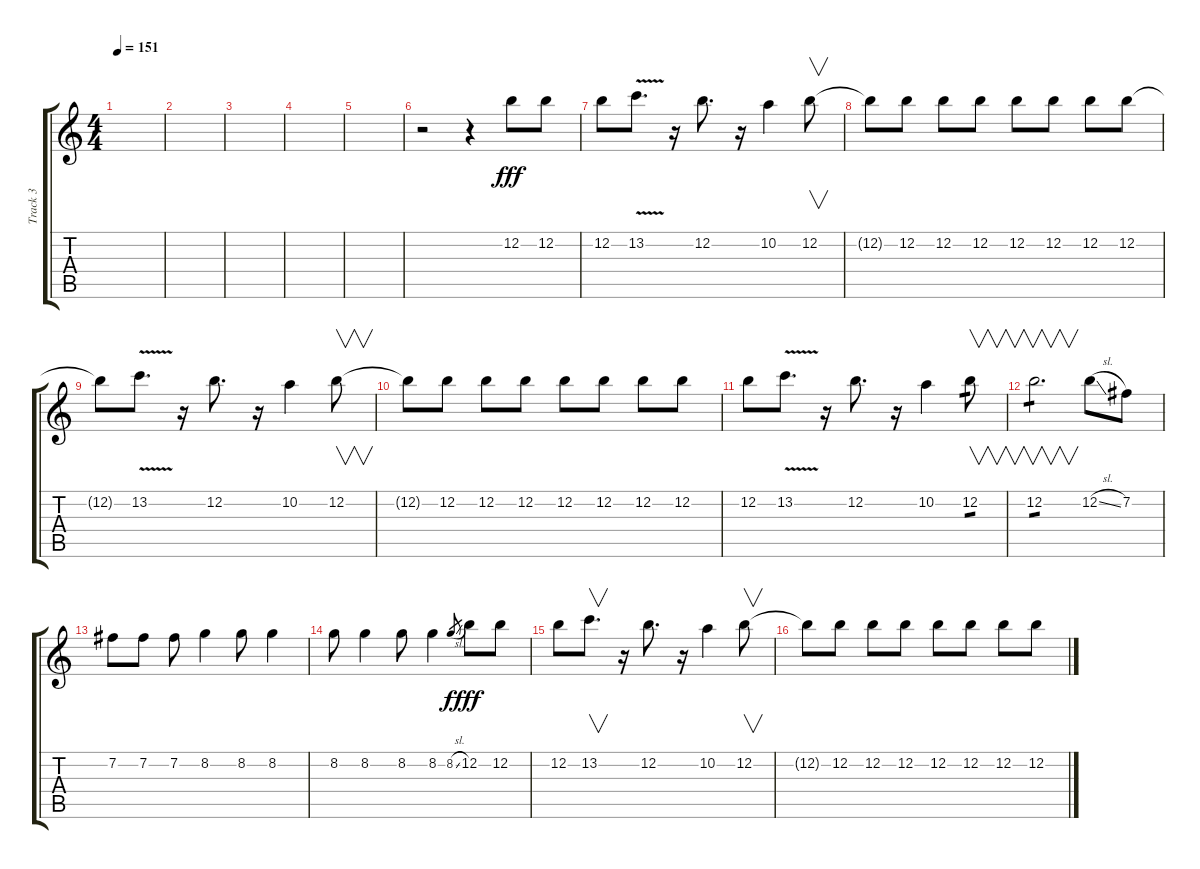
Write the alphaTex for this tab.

\track ("Track 3" "Track 3") {instrument distortionguitar}
\staff {score tabs}
\tuning (E4 B3 G3 D3 A2 E2) {hide}
\ts (4 4)
\tempo 151
\clef g2
\ks c
|
|
|
|
|
r.2 r.4 12.2.8{dy fff} 12.2.8 |
12.2.8 13.2{v}.8{d} r.16 12.2.8{d} r.16 10.2.4 12.2.8{v} |
12.2{t}.8 12.2.8 12.2.8 12.2.8 12.2.8 12.2.8 12.2.8 12.2.8 |
12.2{t}.8 13.2{v}.8{d} r.16 12.2.8{d} r.16 10.2.4 12.2.8{v} |
12.2{t}.8 12.2.8 12.2.8 12.2.8 12.2.8 12.2.8 12.2.8 12.2.8 |
12.2.8 13.2{v}.8{d} r.16 12.2.8{d} r.16 10.2.4 12.2.8{v tp 1} |
12.2.2{v d tp 1} 12.2{sl}.8 7.2.8 |
7.2.8 7.2.8 7.2.8 8.2.4 8.2.8 8.2.4 |
8.2.8 8.2.4 8.2.8 8.2.4 8.2{sl}.8{gr dy f} 12.2.8{dy fff} 12.2.8 |
12.2.8 13.2.8{v d} r.16 12.2.8{d} r.16 10.2.4 12.2.8{v} |
12.2{t}.8 12.2.8 12.2.8 12.2.8 12.2.8 12.2.8 12.2.8 12.2.8
